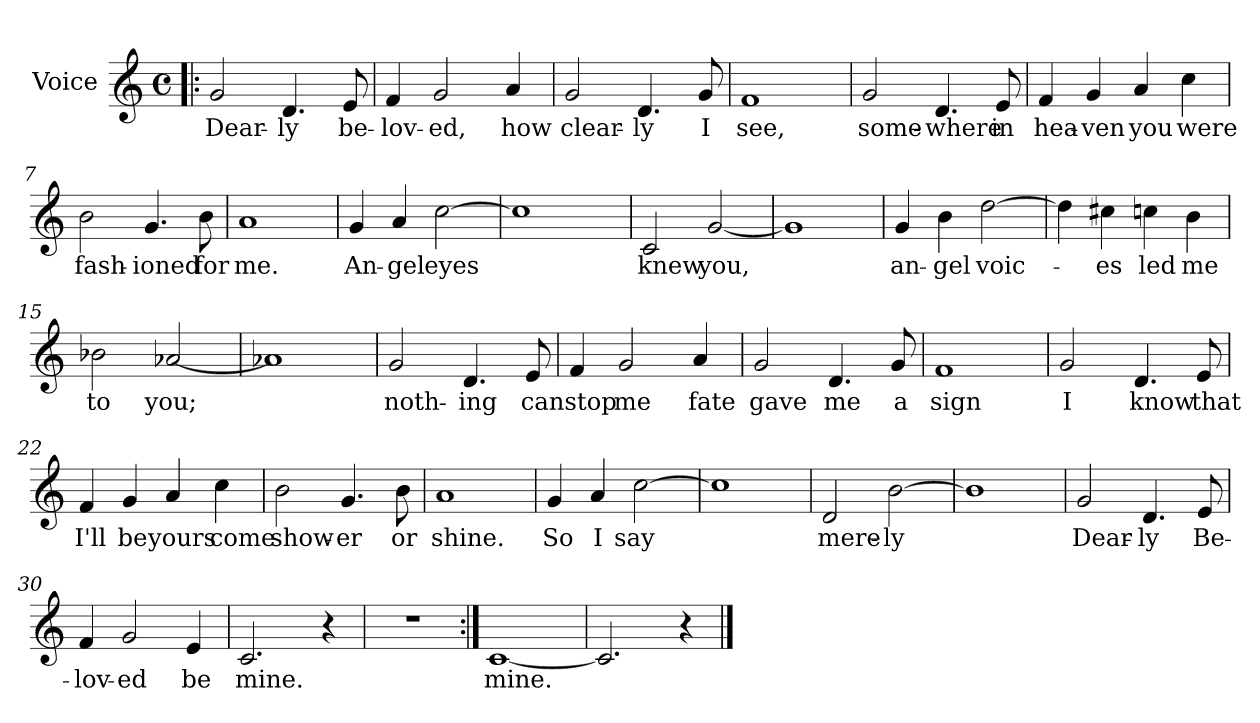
**kern	**text	**text
*part1	*part1	*part1
*staff1	*staff1	*staff1
*I"Voice	*	*
*clefG2	*	*
*k[]	*	*
*C:	*	*
*M4/4	*	*
*met(c)	*	*
=1!|:	=1!|:	=1!|:
2g/	Dear-	.
4.d/	-ly	.
8e/	be-	.
=2	=2	=2
4f/	-lov-	.
2g/	ed,	.
4a/	how	.
=3	=3	=3
2g/	clear-	.
4.d/	-ly	.
8g/	I	.
=4	=4	=4
1f	see,	.
=5	=5	=5
2g/	some-	.
4.d/	-where	.
8e/	in	.
!!LO:LB:g=z
=6	=6	=6
4f/	hea-	.
4g/	-ven	.
4a/	you	.
4cc\	were	.
=7	=7	=7
2b\	fash-	.
4.g/	-ioned	.
8b\	for	.
=8	=8	=8
1a	me.	.
=9	=9	=9
4g/	An-	.
4a/	-gel	.
[2cc\	eyes	.
=10	=10	=10
1cc]	.	.
=11	=11	=11
2c/	knew	.
[2g/	you,	.
!!LO:LB:g=z
=12	=12	=12
1g]	.	.
=13	=13	=13
4g/	an-	.
4b\	-gel	.
[2dd\	voic-	.
=14	=14	=14
4dd\]	.	.
4cc#X\	-es	.
4ccn\	led	.
4b\	me	.
=15	=15	=15
2b-X\	to	.
[2a-X/	you;	.
=16	=16	=16
1a-X]	.	.
=17	=17	=17
2g/	noth-	.
4.d/	ing	.
8e/	can	.
!!LO:LB:g=z
=18	=18	=18
4f/	stop	.
2g/	me	.
4a/	fate	.
=19	=19	=19
2g/	gave	.
4.d/	me	.
8g/	a	.
=20	=20	=20
1f	sign	.
=21	=21	=21
2g/	I	.
4.d/	know	.
8e/	that	.
=22	=22	=22
4f/	I'll	.
4g/	be	.
4a/	yours	.
4cc\	come	.
=23	=23	=23
2b\	show-	.
4.g/	-er	.
8b\	or	.
!!LO:LB:g=z
=24	=24	=24
1a	shine.	.
=25	=25	=25
4g/	So	.
4a/	I	.
[2cc\	say	.
=26	=26	=26
1cc]	.	.
=27	=27	=27
2d/	mere-	.
[2b\	-ly	.
=28	=28	=28
1b]	.	.
=29	=29	=29
2g/	Dear-	.
4.d/	-ly	.
8e/	Be-	.
!!LO:LB:g=z
=30	=30	=30
4f/	-lov-	.
2g/	-ed	.
4e/	be	.
=31	=31	=31
2.c/	mine.	.
4r	.	.
=32	=32	=32
1r	.	.
=33:|!	=33:|!	=33:|!
[1c	mine.	.
=34	=34	=34
2.c/]	.	.
4r	.	.
==	==	==
*-	*-	*-
